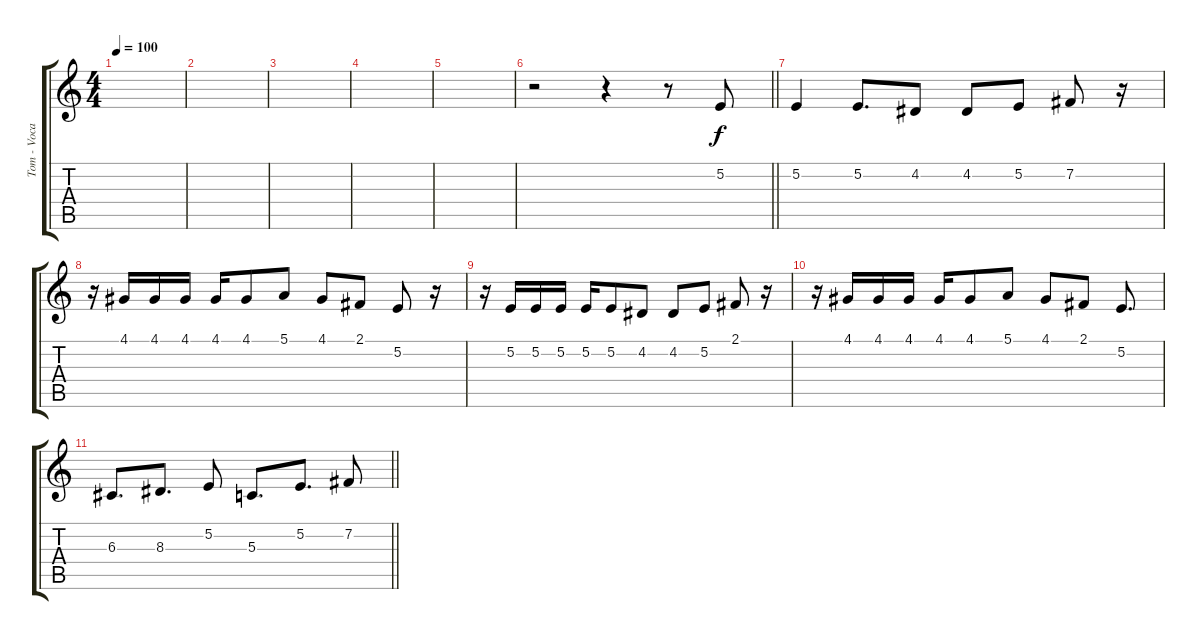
\track ("Tom - Vocals" "Tom - Voca") {instrument clarinet}
\staff {score tabs}
\tuning (E4 B3 G3 D3 A2 E2) {hide}
\ts (4 4)
\tempo 100
\clef g2
\ks c
|
|
|
|
|
\barLineRight lightlight
r.2 r.4 r.8 5.2.8 |
5.2.4 5.2.8{d} 4.2.8 4.2.8 5.2.8 7.2.8 r.16 |
r.16 4.1.16 4.1.16 4.1.16 4.1.16 4.1.8 5.1.8 4.1.8 2.1.8 5.2.8 r.16 |
r.16 5.2.16 5.2.16 5.2.16 5.2.16 5.2.8 4.2.8 4.2.8 5.2.8 2.1.8 r.16 |
r.16 4.1.16 4.1.16 4.1.16 4.1.16 4.1.8 5.1.8 4.1.8 2.1.8 5.2.8{d} |
\barLineRight lightlight
6.3.8{d} 8.3.8{d} 5.2.8 5.3.8{d} 5.2.8{d} 7.2.8
